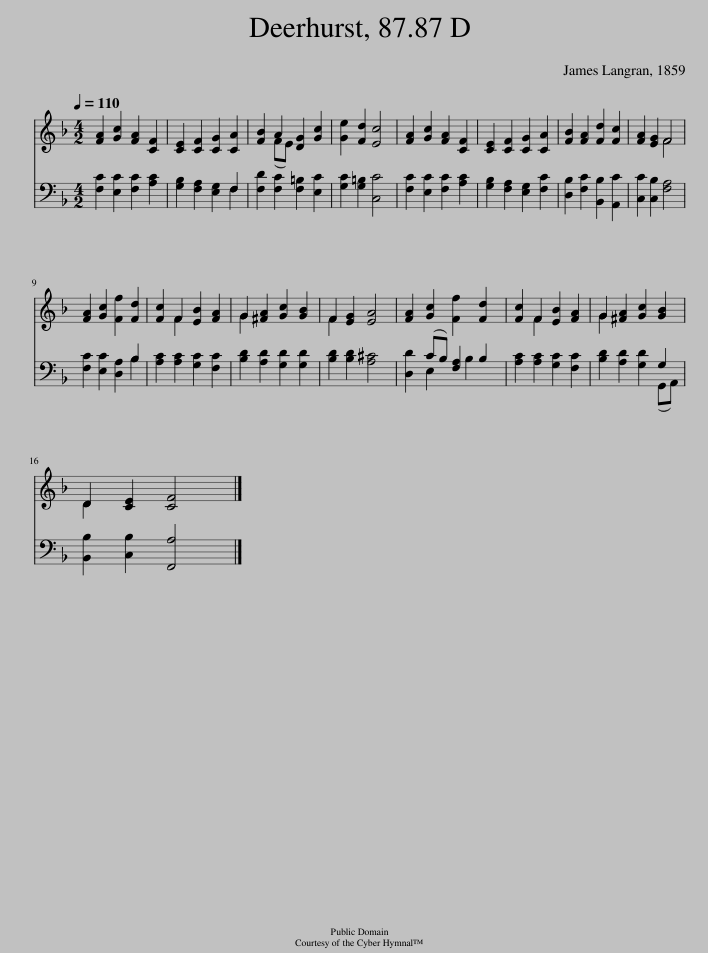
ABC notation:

X:1
%%score ( 1 2 ) ( 3 4 )
L:1/8
Q:1/4=110
M:4/2
I:linebreak $
K:F
V:1 treble
V:2 treble
V:3 bass
V:4 bass
V:1
 [FA]2 [Gc]2 [FA]2 [CF]2 | [CE]2 [CF]2 [CG]2 [CA]2 | [FB]2 A2 [DG]2 [Gc]2 | [Ge]2 [Fd]2 [Ec]4 | [FA]2 [Gc]2 [FA]2 [CF]2 | %5
 [CE]2 [CF]2 [CG]2 [CA]2 | [FB]2 [FA]2 [Fd]2 [Fc]2 | [FA]2 [EG]2 F4 |$ [FA]2 [Gc]2 [Ff]2 [Fd]2 | [Fc]2 F2 [EB]2 [FA]2 | %10
 G2 [^FA]2 [Gc]2 [GB]2 | F2 [EG]2 [EA]4 | [FA]2 [Gc]2 [Ff]2 [Fd]2 | [Fc]2 F2 [EB]2 [FA]2 | G2 [^FA]2 [Gc]2 [GB]2 |$ %15
 D2 [CE]2 [CF]4 |] %16
V:2
 x8 | x8 | x2 (FE) x4 | x8 | x8 | %5
 x8 | x8 | x4 F4 |$ x8 | x2 F2 x4 | %10
 G2 x6 | F2 x6 | x8 | x2 F2 x4 | G2 x6 |$ %15
 D2 x6 |] %16
V:3
 [F,C]2 [E,C]2 [F,C]2 [A,C]2 | [G,B,]2 [F,A,]2 [E,G,]2 F,2 | [F,D]2 [F,C]2 [F,=B,]2 [E,C]2 | [G,C]2 [G,=B,]2 [C,C]4 | [F,C]2 [E,C]2 [F,C]2 [A,C]2 | %5
 [G,B,]2 [F,A,]2 [E,G,]2 [F,C]2 | [D,B,]2 [F,C]2 [B,,B,]2 [A,,C]2 | [C,C]2 [C,B,]2 [F,A,]4 |$ [F,C]2 [E,C]2 [D,A,]2 B,2 | [A,C]2 [A,C]2 [G,C]2 [F,C]2 | %10
 [B,D]2 [A,D]2 [G,D]2 [G,D]2 | [B,D]2 [B,D]2 [A,^C]4 | [D,D]2 (CB,) [F,A,]2 B,2 | [A,C]2 [A,C]2 [G,C]2 [F,C]2 | [B,D]2 [A,D]2 [G,D]2 G,2 |$ %15
 [B,,B,]2 [C,B,]2 [F,,A,]4 |] %16
V:4
 x8 | x6 F,2 | x8 | x8 | x8 | %5
 x8 | x8 | x8 |$ x6 B,2 | x8 | %10
 x8 | x8 | x2 E,2 x B,2 x | x8 | x6 (G,,A,,) |$ %15
 x8 |] %16
